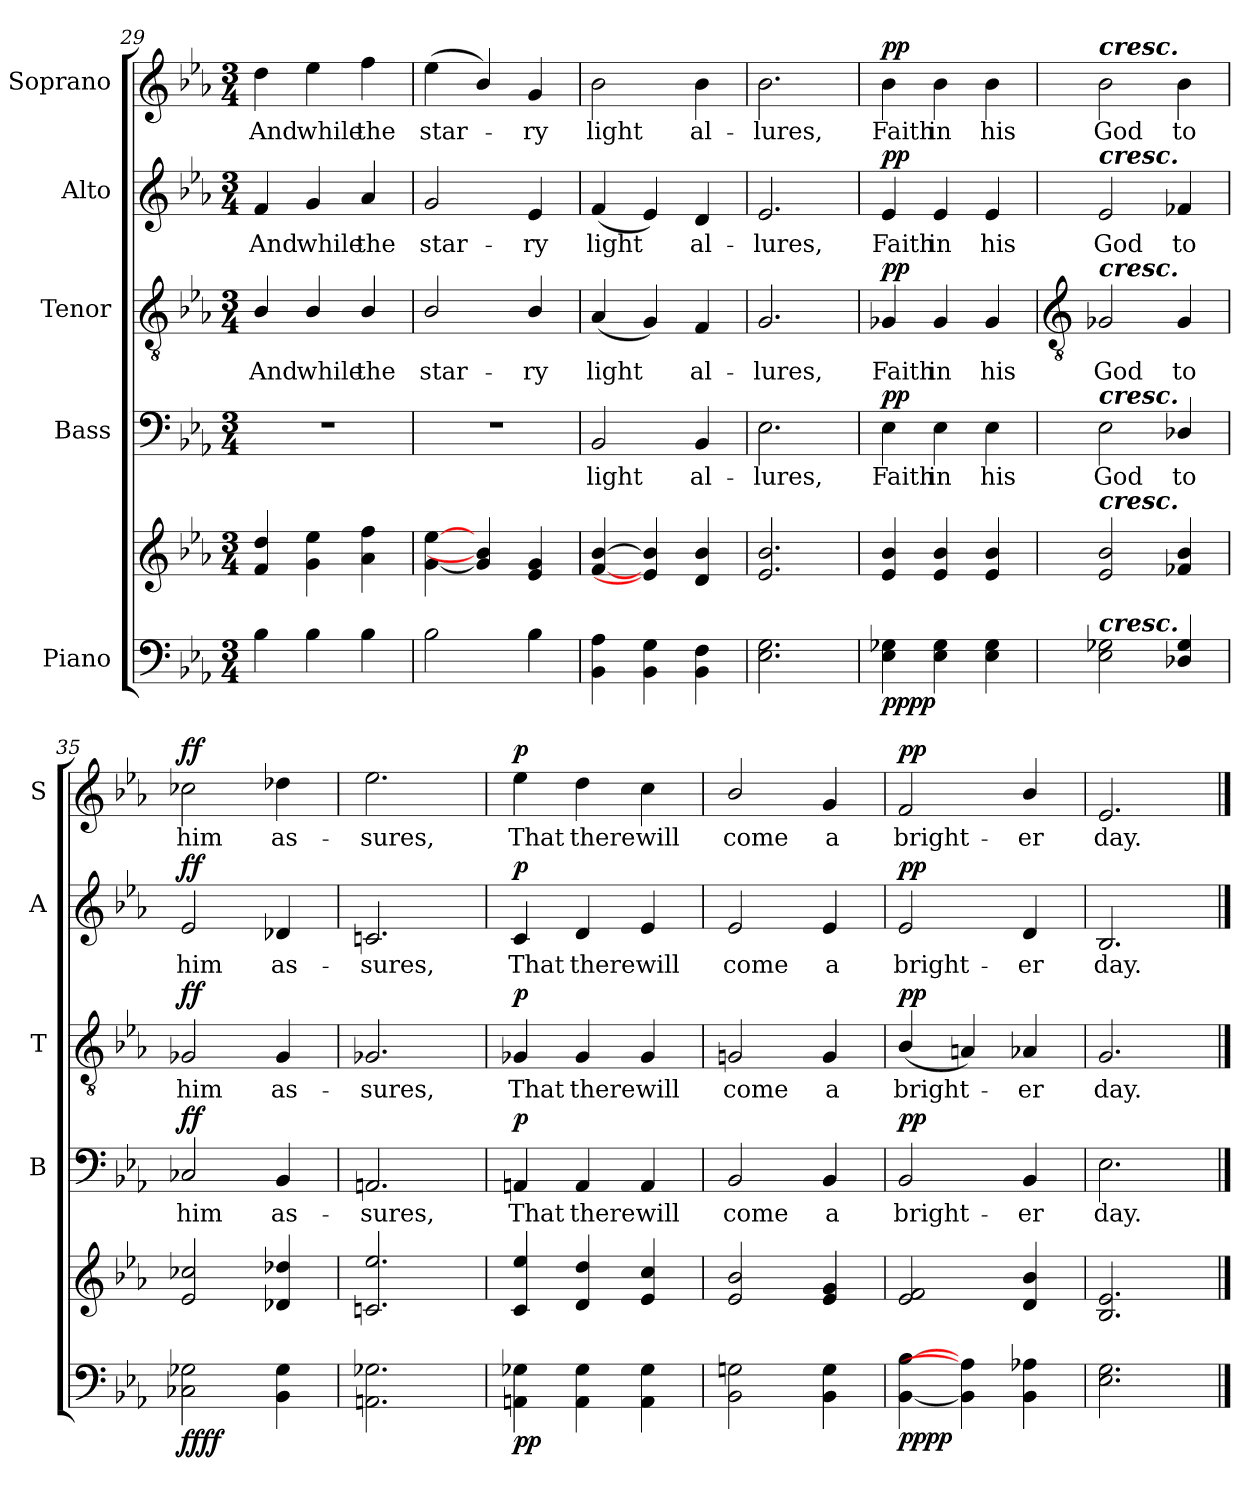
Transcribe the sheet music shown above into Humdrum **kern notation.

**kern	**kern	**dynam	**kern	**text	**dynam	**kern	**text	**dynam	**kern	**text	**dynam	**kern	**text	**dynam
*part5	*part5	*part5	*part4	*part4	*part4	*part3	*part3	*part3	*part2	*part2	*part2	*part1	*part1	*part1
*staff6	*staff5	*staff5/6	*staff4	*staff4	*staff4	*staff3	*staff3	*staff3	*staff2	*staff2	*staff2	*staff1	*staff1	*staff1
*I"Piano	*	*	*I"Bass	*	*	*I"Tenor	*	*	*I"Alto	*	*	*I"Soprano	*	*
*	*	*	*I'B	*	*	*I'T	*	*	*I'A	*	*	*I'S	*	*
*clefF4	*clefG2	*	*clefF4	*	*	*clefGv2	*	*	*clefG2	*	*	*clefG2	*	*
*k[b-e-a-]	*k[b-e-a-]	*	*k[b-e-a-]	*	*	*k[b-e-a-]	*	*	*k[b-e-a-]	*	*	*k[b-e-a-]	*	*
*E-:	*E-:	*	*E-:	*	*	*E-:	*	*	*E-:	*	*	*E-:	*	*
*M3/4	*M3/4	*	*M3/4	*	*	*M3/4	*	*	*M3/4	*	*	*M3/4	*	*
=29	=29	=29	=29	=29	=29	=29	=29	=29	=29	=29	=29	=29	=29	=29
!	!	!	!LO:N:vis=1	!	!	!	!LO:LY:b	!	!	!LO:LY:b	!	!	!LO:LY:b	!
4B-\	4f 4dd	.	2.r	.	.	4B-/	And	.	4f	And	.	4dd	And	.
!	!	!	!	!	!	!	!LO:LY:b	!	!	!LO:LY:b	!	!	!LO:LY:b	!
4B-\	4g 4ee-	.	.	.	.	4B-/	while	.	4g	while	.	4ee-	while	.
!	!	!	!	!	!	!	!LO:LY:b	!	!	!LO:LY:b	!	!	!LO:LY:b	!
4B-\	4a- 4ff	.	.	.	.	4B-/	the	.	4a-	the	.	4ff	the	.
=30	=30	=30	=30	=30	=30	=30	=30	=30	=30	=30	=30	=30	=30	=30
!	!	!	!LO:N:vis=1	!	!	!	!LO:LY:b	!	!	!LO:LY:b	!	!	!LO:LY:b	!
2B-\	[4g [4ee-	.	2.r	.	.	2B-/	star-	.	2g	star-	.	(<4ee-	star-	.
.	4g/] 4b-/]	.	.	.	.	.	.	.	.	.	.	4b-/)	.	.
!	!	!	!	!	!	!	!LO:LY:b	!	!	!LO:LY:b	!	!	!LO:LY:b	!
4B-\	4e- 4g	.	.	.	.	4B-/	-ry	.	4e-	-ry	.	4g	ry	.
=31	=31	=31	=31	=31	=31	=31	=31	=31	=31	=31	=31	=31	=31	=31
!	!	!	!	!LO:LY:b	!	!	!LO:LY:b	!	!	!LO:LY:b	!	!	!LO:LY:b	!
4BB- 4A-	[4f [4b-	.	2BB-	light	.	(<4A-	light	.	(<4f	light	.	2b-	light	.
4BB- 4G	4e-] 4b-]	.	.	.	.	4G)	.	.	4e-)	.	.	.	.	.
!	!	!	!	!LO:LY:b	!	!	!LO:LY:b	!	!	!LO:LY:b	!	!	!LO:LY:b	!
4BB- 4F	4d 4b-	.	4BB-	al-	.	4F	al-	.	4d	al-	.	4b-	al-	.
=32	=32	=32	=32	=32	=32	=32	=32	=32	=32	=32	=32	=32	=32	=32
!	!	!	!	!LO:LY:b	!	!	!LO:LY:b	!	!	!LO:LY:b	!	!	!LO:LY:b	!
2.E- 2.G	2.e- 2.b-	.	2.E-	-lures,	.	2.G	-lures,	.	2.e-	-lures,	.	2.b-	-lures,	.
=33	=33	=33	=33	=33	=33	=33	=33	=33	=33	=33	=33	=33	=33	=33
!	!	!LO:DY:b=2	!	!LO:LY:b	!	!	!LO:LY:b	!	!	!LO:LY:b	!	!	!LO:LY:b	!
!	!	!LO:DY:n=1:b	!	!	!LO:DY:b	!	!	!LO:DY:b	!	!	!LO:DY:b	!	!	!LO:DY:b
4E- 4G-X	4e- 4b-	pp pp	4E-	Faith	pp	4G-X	Faith	pp	4e-	Faith	pp	4b-	Faith	pp
!	!	!	!	!LO:LY:b	!	!	!LO:LY:b	!	!	!LO:LY:b	!	!	!LO:LY:b	!
4E- 4G-	4e- 4b-	.	4E-	in	.	4G-	in	.	4e-	in	.	4b-	in	.
!	!	!	!	!LO:LY:b	!	!	!LO:LY:b	!	!	!LO:LY:b	!	!	!LO:LY:b	!
4E- 4G-	4e- 4b-	.	4E-	his	.	4G-	his	.	4e-	his	.	4b-	his	.
!!LO:LB:g=z
=34	=34	=34	=34	=34	=34	=34	=34	=34	=34	=34	=34	=34	=34	=34
*	*	*	*	*	*	*clefGv2	*	*	*	*	*	*	*	*
!	!	!	!	!	!	!	!	!	!	!	!	!LO:TX:a:Bi:t=cresc.	!	!
!	!	!	!	!	!	!	!	!	!LO:TX:a:Bi:t=cresc.	!	!	!	!	!
!	!	!	!	!	!	!LO:TX:a:Bi:t=cresc.	!	!	!	!	!	!	!	!
!	!	!	!LO:TX:a:Bi:t=cresc.	!	!	!	!	!	!	!	!	!	!	!
!	!LO:TX:a:Bi:t=cresc.	!	!	!	!	!	!	!	!	!	!	!	!	!
!LO:TX:a:Bi:t=cresc.	!	!	!	!	!	!	!	!	!	!	!	!	!	!
!	!	!	!	!LO:LY:b	!	!	!LO:LY:b	!	!	!LO:LY:b	!	!	!LO:LY:b	!
2E- 2G-X	2e- 2b-	.	2E-	God	.	2G-X	God	.	2e-	God	.	2b-	God	.
!	!	!	!	!LO:LY:b	!	!	!LO:LY:b	!	!	!LO:LY:b	!	!	!LO:LY:b	!
4D-X/ 4G-/	4f-X 4b-	.	4D-X/	to	.	4G-	to	.	4f-X	to	.	4b-	to	.
=35	=35	=35	=35	=35	=35	=35	=35	=35	=35	=35	=35	=35	=35	=35
!	!	!LO:DY:b=2	!	!LO:LY:b	!	!	!LO:LY:b	!	!	!LO:LY:b	!	!	!LO:LY:b	!
!	!	!LO:DY:n=1:b	!	!	!LO:DY:b	!	!	!LO:DY:b	!	!	!LO:DY:b	!	!	!LO:DY:b
2C-X 2G-X	2e- 2cc-X	ff ff	2C-X	him	ff	2G-X	him	ff	2e-	him	ff	2cc-X	him	ff
!	!	!	!	!LO:LY:b	!	!	!LO:LY:b	!	!	!LO:LY:b	!	!	!LO:LY:b	!
4BB- 4G-	4d-X 4dd-X	.	4BB-	as-	.	4G-	as-	.	4d-X	as-	.	4dd-X	as-	.
=36	=36	=36	=36	=36	=36	=36	=36	=36	=36	=36	=36	=36	=36	=36
!	!	!	!	!LO:LY:b	!	!	!LO:LY:b	!	!	!LO:LY:b	!	!	!LO:LY:b	!
2.AAn 2.G-X	2.cn 2.ee-	.	2.AAn	-sures,	.	2.G-X	-sures,	.	2.cn	-sures,	.	2.ee-	-sures,	.
=37	=37	=37	=37	=37	=37	=37	=37	=37	=37	=37	=37	=37	=37	=37
!	!	!LO:DY:b=2	!	!LO:LY:b	!	!	!LO:LY:b	!	!	!LO:LY:b	!	!	!LO:LY:b	!
!	!	!LO:DY:n=1:b	!	!	!LO:DY:b	!	!	!LO:DY:b	!	!	!LO:DY:b	!	!	!LO:DY:b
4AAn 4G-X	4c 4ee-	p p	4AAn	That	p	4G-X	That	p	4c	That	p	4ee-	That	p
!	!	!	!	!LO:LY:b	!	!	!LO:LY:b	!	!	!LO:LY:b	!	!	!LO:LY:b	!
4AA 4G-	4d 4dd	.	4AA	there	.	4G-	there	.	4d	there	.	4dd	there	.
!	!	!	!	!LO:LY:b	!	!	!LO:LY:b	!	!	!LO:LY:b	!	!	!LO:LY:b	!
4AA 4G-	4e- 4cc	.	4AA	will	.	4G-	will	.	4e-	will	.	4cc	will	.
=38	=38	=38	=38	=38	=38	=38	=38	=38	=38	=38	=38	=38	=38	=38
!	!	!	!	!LO:LY:b	!	!	!LO:LY:b	!	!	!LO:LY:b	!	!	!LO:LY:b	!
2BB- 2Gn	2e-/ 2b-/	.	2BB-	come	.	2Gn	come	.	2e-	come	.	2b-/	come	.
!	!	!	!	!LO:LY:b	!	!	!LO:LY:b	!	!	!LO:LY:b	!	!	!LO:LY:b	!
4BB- 4G	4e- 4g	.	4BB-	a	.	4G	a	.	4e-	a	.	4g	a	.
=39	=39	=39	=39	=39	=39	=39	=39	=39	=39	=39	=39	=39	=39	=39
!	!	!LO:DY:b=2	!	!LO:LY:b	!	!	!LO:LY:b	!	!	!LO:LY:b	!	!	!LO:LY:b	!
!	!	!LO:DY:n=1:b	!	!	!LO:DY:b	!	!	!LO:DY:b	!	!	!LO:DY:b	!	!	!LO:DY:b
[4BB- [4B-	2e- 2f	pp pp	2BB-	bright-	pp	(<4B-/	bright-	pp	2e-	bright-	pp	2f	bright-	pp
4BB-] 4A]	.	.	.	.	.	4An)	.	.	.	.	.	.	.	.
!	!	!	!	!LO:LY:b	!	!	!LO:LY:b	!	!	!LO:LY:b	!	!	!LO:LY:b	!
4BB- 4A-X	4d/ 4b-/	.	4BB-	-er	.	4A-X	er	.	4d	-er	.	4b-/	-er	.
=40	=40	=40	=40	=40	=40	=40	=40	=40	=40	=40	=40	=40	=40	=40
!	!	!	!	!LO:LY:b	!	!	!LO:LY:b	!	!	!LO:LY:b	!	!	!LO:LY:b	!
2.E- 2.G	2.B- 2.e-	.	2.E-	day.	.	2.G	day.	.	2.B-	day.	.	2.e-	day.	.
==	==	==	==	==	==	==	==	==	==	==	==	==	==	==
*-	*-	*-	*-	*-	*-	*-	*-	*-	*-	*-	*-	*-	*-	*-
